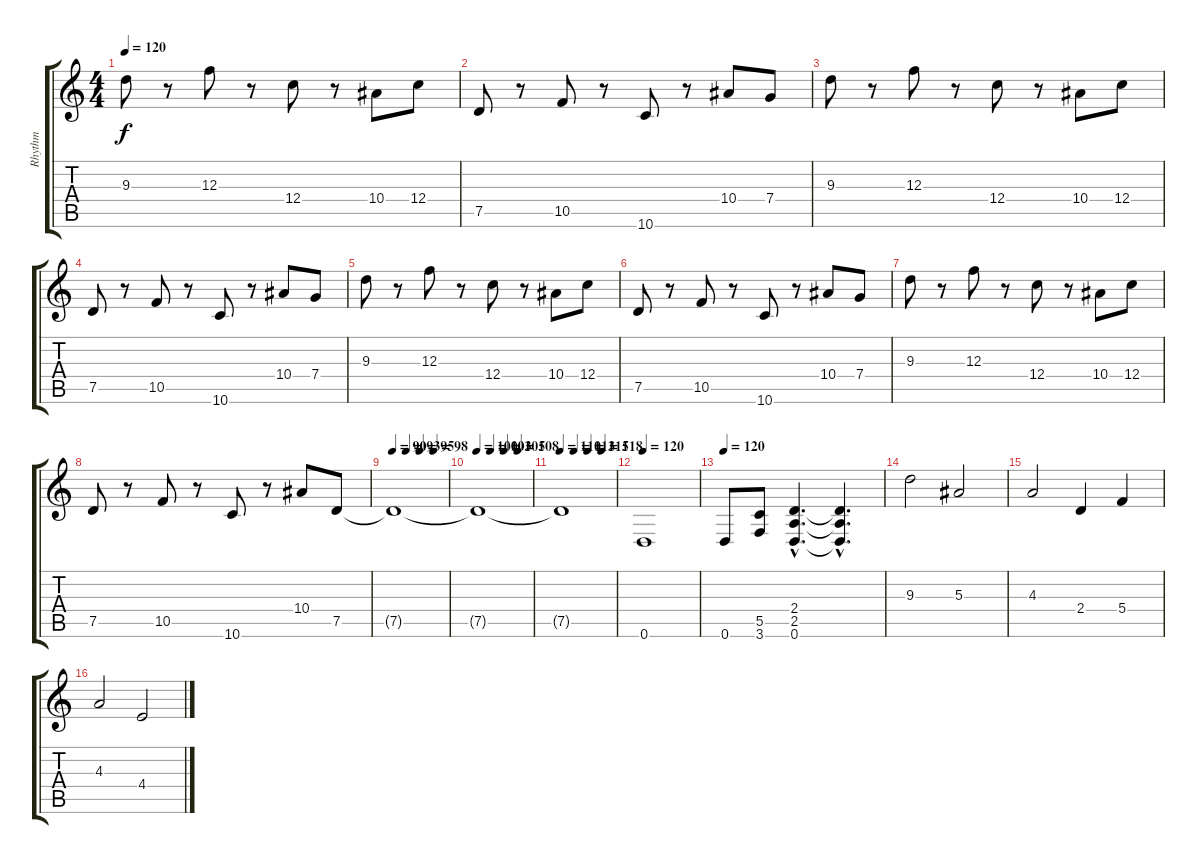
\track ("Rhythm" "Rhythm") {instrument distortionguitar}
\staff {score tabs}
\tuning (D4 A3 F3 C3 G2 D2) {hide}
\ts (4 4)
\tempo 120
\tempo 100
\tempo 120
\clef g2
\ks c
9.3.8{dy f instrument distortionguitar} r.8 12.3.8 r.8 12.4.8 r.8 10.4.8 12.4.8 |
7.5.8 r.8 10.5.8 r.8 10.6.8 r.8 10.4.8 7.4.8 |
9.3.8 r.8 12.3.8 r.8 12.4.8 r.8 10.4.8 12.4.8 |
7.5.8 r.8 10.5.8 r.8 10.6.8 r.8 10.4.8 7.4.8 |
9.3.8 r.8 12.3.8 r.8 12.4.8 r.8 10.4.8 12.4.8 |
7.5.8 r.8 10.5.8 r.8 10.6.8 r.8 10.4.8 7.4.8 |
9.3.8 r.8 12.3.8 r.8 12.4.8 r.8 10.4.8 12.4.8 |
7.5.8 r.8 10.5.8 r.8 10.6.8 r.8 10.4.8 7.5.8 |
\tempo 90
\tempo (93 0.25)
\tempo (95 0.5)
\tempo (98 0.75)
7.5{t}.1 |
\tempo 100
\tempo (103 0.25)
\tempo (105 0.5)
\tempo (108 0.75)
7.5{t}.1 |
\tempo 110
\tempo (113 0.25)
\tempo (115 0.5)
\tempo (118 0.75)
7.5{t}.1 |
\tempo 120
0.6.1 |
\tempo 120
0.6.8 (5.5 3.6).8 (2.4{hac} 2.5{hac} 0.6{hac}).4{d} (2.4{hac t} 2.5{hac t} 0.6{hac t}).4{d} |
9.3.2 5.3.2 |
4.3.2 2.4.4 5.4.4 |
4.3.2 4.4.2
